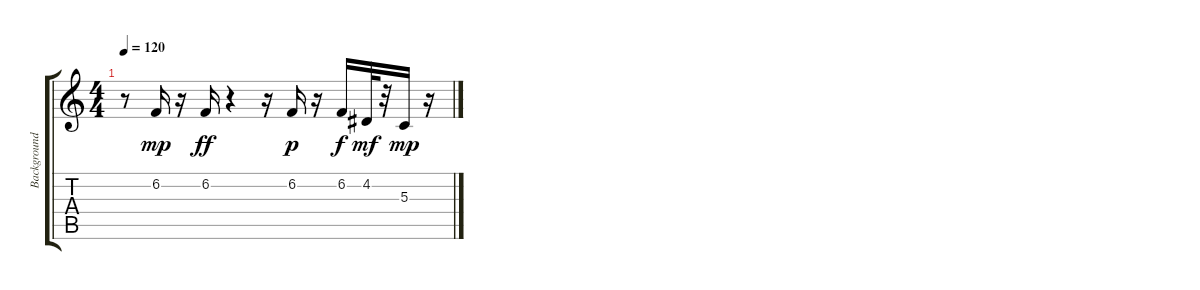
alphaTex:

\track ("Background Vocals" "Background") {instrument voiceoohs}
\staff {score tabs}
\tuning (E4 B3 G3 D3 A2 E2) {hide}
\ts (4 4)
\tempo 120
\clef g2
\ks c
r.8{dy f} 6.2.16{dy mp} r.16 6.2.16{dy ff} r.4 r.16 6.2.16{dy p} r.16 6.2.16{dy f} 4.2.32{dy mf} r.32 5.3.16{dy mp} r.16
